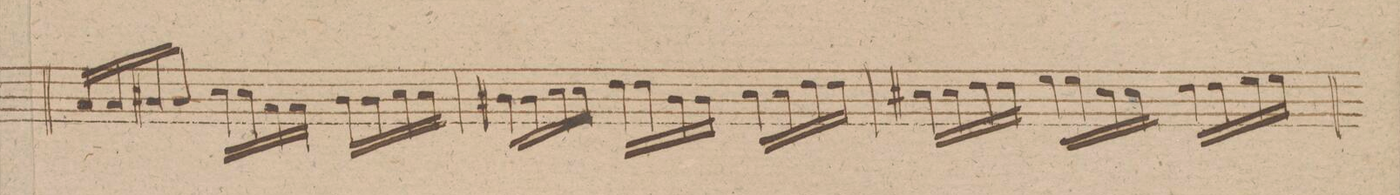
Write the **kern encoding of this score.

**kern	**dynam
*I"Viola.	*
*clefC3	*
*k[f#]	*
*M3/4	*
*Xtremolo	*
16B/LL	.
16B/	.
16c#X\	.
16c#\JJ	.
16d\LL	.
16d\	.
16B/	.
16B/JJ	.
16c#\LL	.
16c#\	.
16d\	.
16d\JJ	.
=67	=67
16c#X\LL	.
16c#\	.
16d\	.
16d\JJ	.
16e\LL	.
16e\	.
16c#\	.
16c#\JJ	.
16d\LL	.
16d\	.
16e\	.
16e\JJ	.
=68	=68
16d#X\LL	.
16d#\	.
16e\	.
16e\JJ	.
16f#\LL	.
16f#\	.
16d#\	.
16d#\JJ	.
16e\LL	.
16e\	.
16f#\	.
16f#\JJ	.
=69	=69
*-	*-
